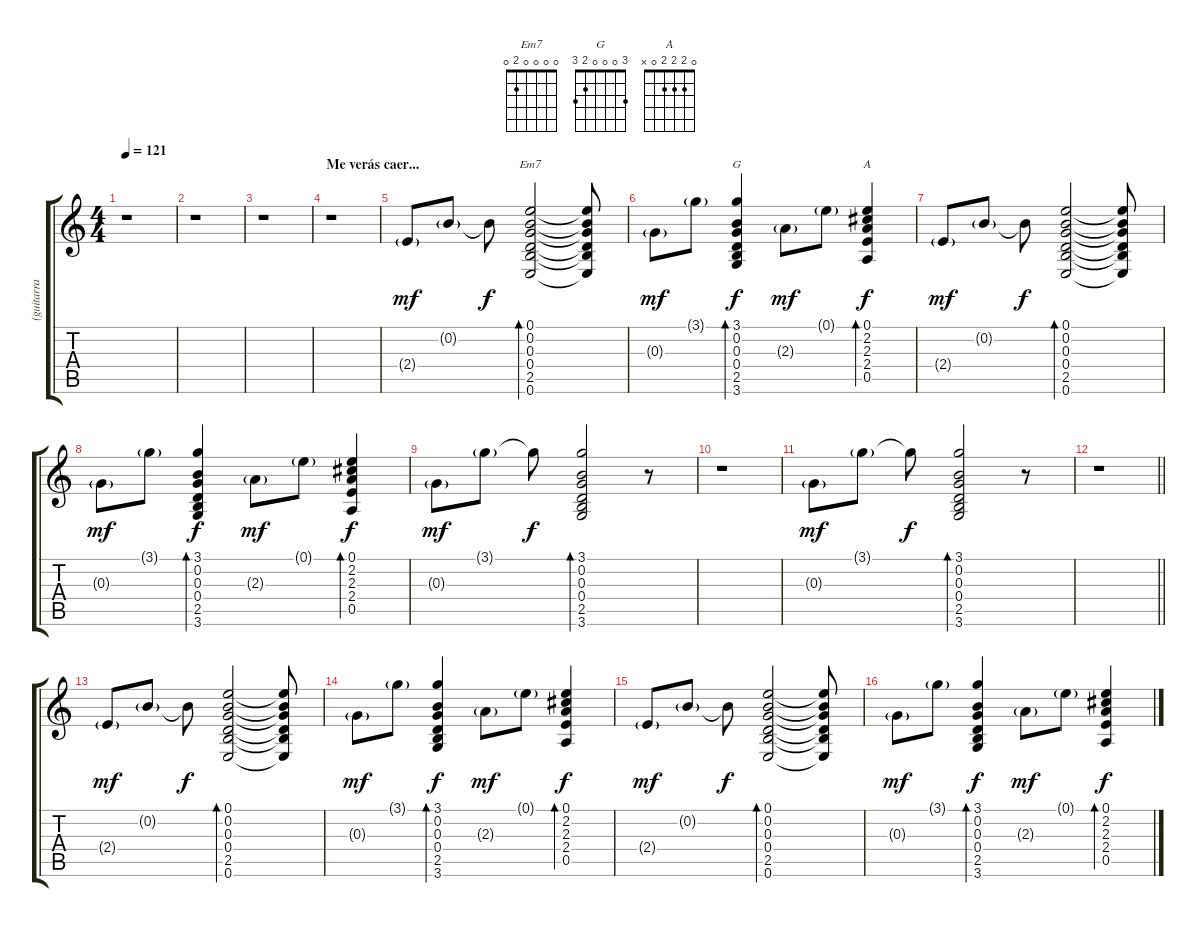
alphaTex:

\track ("(guitarra de fondo)" "(guitarra ") {instrument electricguitarclean}
\staff {score tabs}
\tuning (E4 B3 G3 D3 A2 E2) {hide}
\chord ("Em7" 0 0 0 0 2 0)
\chord ("G" 3 0 0 0 2 3)
\chord ("A" 0 2 2 2 0 x)
\ts (4 4)
\tempo 121
\clef g2
\ks c
r.1{dy f} |
r.1 |
r.1 |
\section ("" "Me verás caer...")
r.1 |
2.4{g}.8{dy mf} 0.2{g}.8 0.2{t}.8{dy f} (0.1 0.2 0.3 0.4 2.5 0.6).2{bd 30 ch "Em7"} (0.1{t} 0.2{t} 0.3{t} 0.4{t} 2.5{t} 0.6{t}).8 |
0.3{g}.8{dy mf} 3.1{g}.8 (3.1 0.2 0.3 0.4 2.5 3.6).4{bd 30 ch "G" dy f} 2.3{g}.8{dy mf} 0.1{g}.8 (0.1 2.2 2.3 2.4 0.5).4{bd 30 ch "A" dy f} |
2.4{g}.8{dy mf} 0.2{g}.8 0.2{t}.8{dy f} (0.1 0.2 0.3 0.4 2.5 0.6).2{bd 30} (0.1{t} 0.2{t} 0.3{t} 0.4{t} 2.5{t} 0.6{t}).8 |
0.3{g}.8{dy mf} 3.1{g}.8 (3.1 0.2 0.3 0.4 2.5 3.6).4{bd 30 dy f} 2.3{g}.8{dy mf} 0.1{g}.8 (0.1 2.2 2.3 2.4 0.5).4{bd 30 dy f} |
0.3{g}.8{dy mf} 3.1{g}.8 3.1{t}.8{dy f} (3.1 0.2 0.3 0.4 2.5 3.6).2{bd 30} r.8 |
r.1 |
0.3{g}.8{dy mf} 3.1{g}.8 3.1{t}.8{dy f} (3.1 0.2 0.3 0.4 2.5 3.6).2{bd 30} r.8 |
\barLineRight lightlight
r.1 |
2.4{g}.8{dy mf} 0.2{g}.8 0.2{t}.8{dy f} (0.1 0.2 0.3 0.4 2.5 0.6).2{bd 30} (0.1{t} 0.2{t} 0.3{t} 0.4{t} 2.5{t} 0.6{t}).8 |
0.3{g}.8{dy mf} 3.1{g}.8 (3.1 0.2 0.3 0.4 2.5 3.6).4{bd 30 dy f} 2.3{g}.8{dy mf} 0.1{g}.8 (0.1 2.2 2.3 2.4 0.5).4{bd 30 dy f} |
2.4{g}.8{dy mf} 0.2{g}.8 0.2{t}.8{dy f} (0.1 0.2 0.3 0.4 2.5 0.6).2{bd 30} (0.1{t} 0.2{t} 0.3{t} 0.4{t} 2.5{t} 0.6{t}).8 |
0.3{g}.8{dy mf} 3.1{g}.8 (3.1 0.2 0.3 0.4 2.5 3.6).4{bd 30 dy f} 2.3{g}.8{dy mf} 0.1{g}.8 (0.1 2.2 2.3 2.4 0.5).4{bd 30 dy f}
